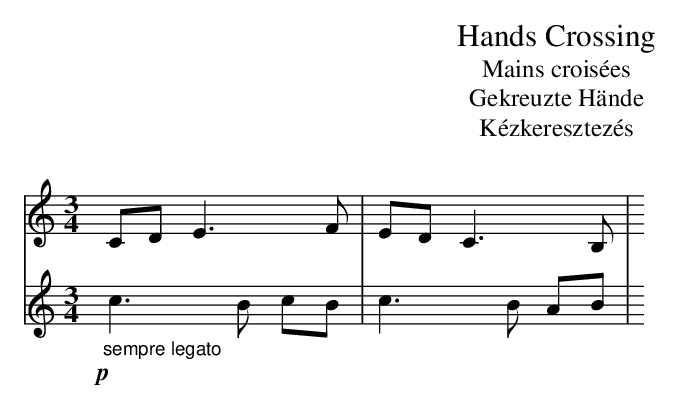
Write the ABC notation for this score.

X:1
T: Hands Crossing
T: Mains crois\'ees
T: Gekreuzte H\"ande
T: K\'ezkeresztez\'es
M: 3/4
L: 1/8
V: 1
K: _e
y CD E3 F | ED C3 B, | y2
V: 2
K:^F^G
!p!y "_sempre legato"c3 B cB | c3 B AB | y2
